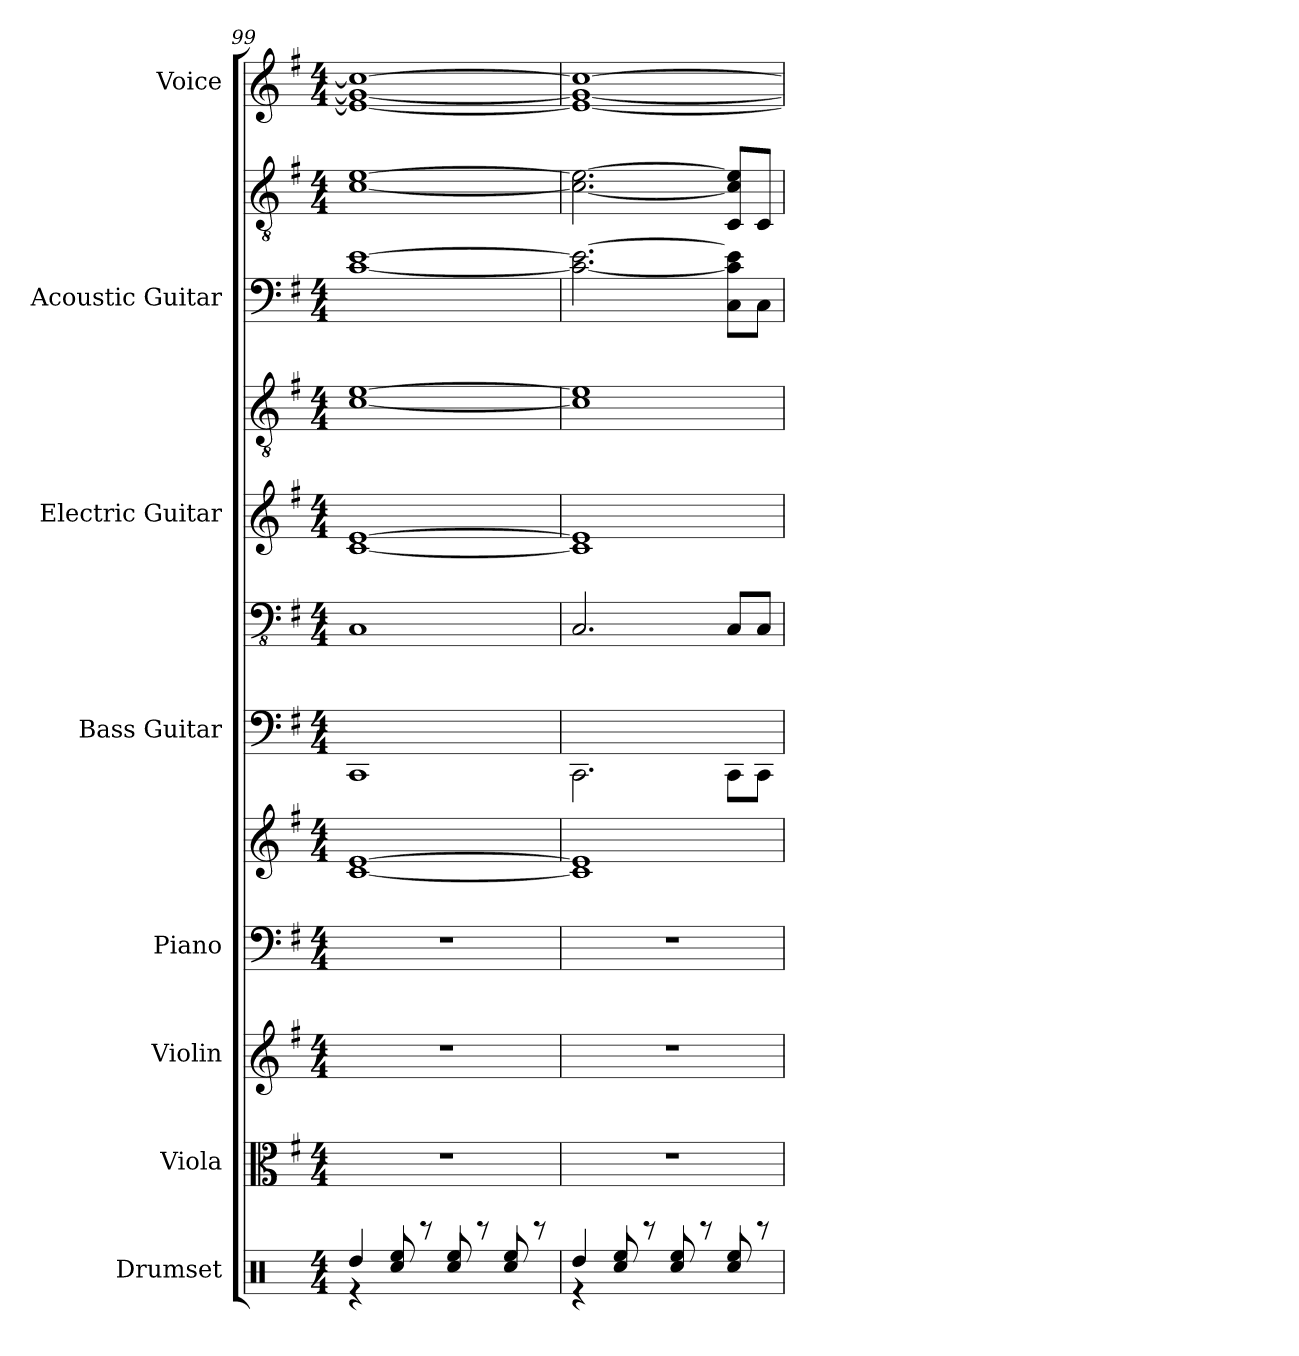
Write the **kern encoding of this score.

**kern	**kern	**kern	**kern	**kern	**kern	**kern	**kern	**kern	**kern	**kern	**kern
*part8	*part7	*part6	*part5	*part5	*part4	*part4	*part3	*part3	*part2	*part2	*part1
*staff12	*staff11	*staff10	*staff9	*staff8	*staff7	*staff6	*staff5	*staff4	*staff3	*staff2	*staff1
*I"Drumset	*I"Viola	*I"Violin	*I"Piano	*	*I"Bass Guitar	*	*I"Electric Guitar	*	*I"Acoustic Guitar	*	*I"Voice
*I'Drs.	*I'Vla.	*I'Vln.	*I'Pno.	*	*I'B. Guit.	*	*I'El. Guit.	*	*I'Guit.	*	*I'Vo.
*clefX	*clefC3	*clefG2	*clefF4	*clefG2	*	*clefFv4	*	*clefGv2	*	*clefGv2	*clefG2
*k[]	*k[f#]	*k[f#]	*k[f#]	*k[f#]	*k[f#]	*k[f#]	*k[f#]	*k[f#]	*k[f#]	*k[f#]	*k[f#]
*M4/4	*M4/4	*M4/4	*M4/4	*M4/4	*M4/4	*M4/4	*M4/4	*M4/4	*M4/4	*M4/4	*M4/4
=99	=99	=99	=99	=99	=99	=99	=99	=99	=99	=99	=99
*^	*	*	*	*	*	*	*	*	*	*	*
4Rdd/	4r	1r	1r	1r	[1c [1e	1CC	1CC	[1c [1e	[1c [1e	[1c [1e	[1c [1e	1e_ 1g_ 1cc_
8Rcc/	4Ree/	.	.	.	.	.	.	.	.	.	.	.
8r	.	.	.	.	.	.	.	.	.	.	.	.
8Rcc/	4Ree/	.	.	.	.	.	.	.	.	.	.	.
8r	.	.	.	.	.	.	.	.	.	.	.	.
8Rcc/	4Ree/	.	.	.	.	.	.	.	.	.	.	.
8r	.	.	.	.	.	.	.	.	.	.	.	.
=100	=100	=100	=100	=100	=100	=100	=100	=100	=100	=100	=100	=100
4Rdd/	4r	1r	1r	1r	1c] 1e]	2.CC\	2.CC/	1c] 1e]	1c] 1e]	2.c\_ 2.e\_	2.c\_ 2.e\_	1e_ 1g_ 1cc_
8Rcc/	4Ree/	.	.	.	.	.	.	.	.	.	.	.
8r	.	.	.	.	.	.	.	.	.	.	.	.
8Rcc/	4Ree/	.	.	.	.	.	.	.	.	.	.	.
8r	.	.	.	.	.	.	.	.	.	.	.	.
8Rcc/	4Ree/	.	.	.	.	8CC\L	8CC/L	.	.	8C\ 8c\] 8e\]L	8C/ 8c/] 8e/]L	.
8r	.	.	.	.	.	8CC\J	8CC/J	.	.	8C\J	8C/J	.
*v	*v	*	*	*	*	*	*	*	*	*	*	*
=	=	=	=	=	=	=	=	=	=	=	=
*-	*-	*-	*-	*-	*-	*-	*-	*-	*-	*-	*-
